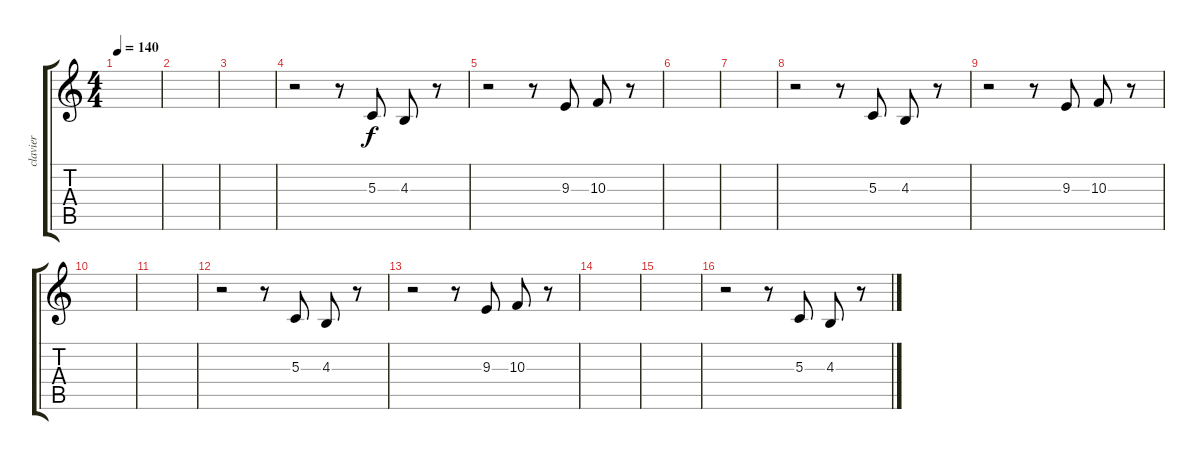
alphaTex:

\track ("clavier" "clavier") {instrument musicbox}
\staff {score tabs}
\tuning (E4 B3 G3 D3 A2 E2) {hide}
\ts (4 4)
\tempo 140
\clef g2
\ks c
|
|
|
r.2 r.8 5.3.8{balance 0} 4.3.8{balance 0} r.8 |
r.2 r.8 9.3.8{balance 16} 10.3.8{balance 16} r.8 |
|
|
r.2 r.8 5.3.8{balance 0} 4.3.8{balance 0} r.8 |
r.2 r.8 9.3.8{balance 16} 10.3.8{balance 16} r.8 |
|
|
r.2 r.8 5.3.8{balance 0} 4.3.8{balance 0} r.8 |
r.2 r.8 9.3.8{balance 16} 10.3.8{balance 16} r.8 |
|
|
r.2 r.8 5.3.8{balance 0} 4.3.8{balance 0} r.8
